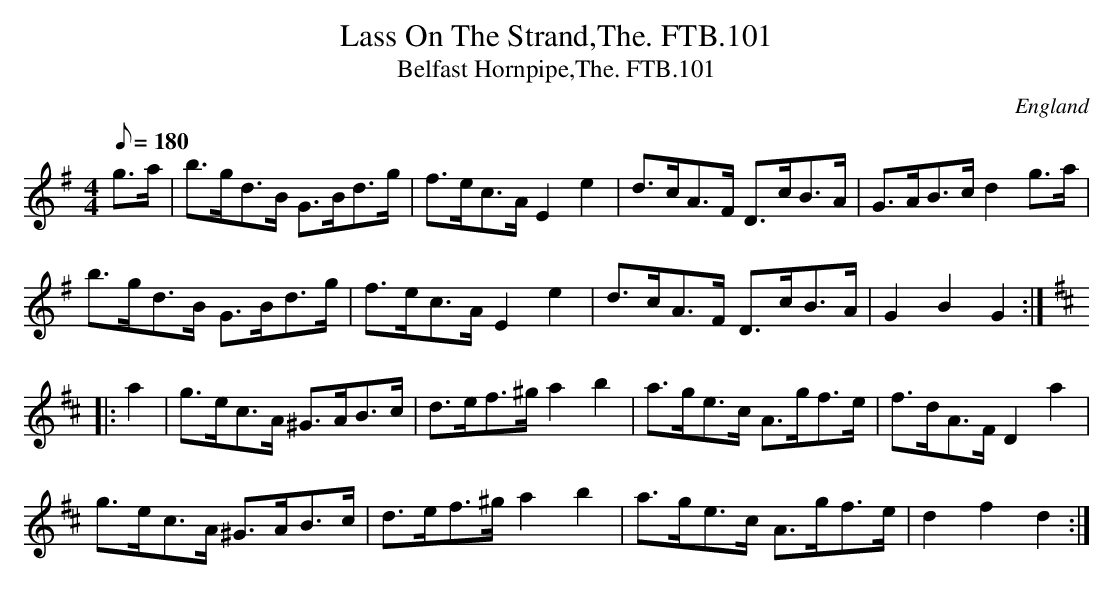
X:1
T:Lass On The Strand,The. FTB.101
T:Belfast Hornpipe,The. FTB.101
M:4/4
L:1/8
Q:180
O:England
K:G major
g>a|b>gd>B G>Bd>g|f>ec>AE2e2|d>cA>F D>cB>A|G>AB>cd2g>a|
b>gd>B G>Bd>g|f>ec>AE2e2|d>cA>F D>cB>A|G2B2G2:|
K:D
|:a2|g>ec>A ^G>AB>c|d>ef>^ga2b2|a>ge>c A>gf>e|f>dA>FD2a2|
g>ec>A ^G>AB>c|d>ef>^ga2b2|a>ge>c A>gf>e|d2f2d2:|
